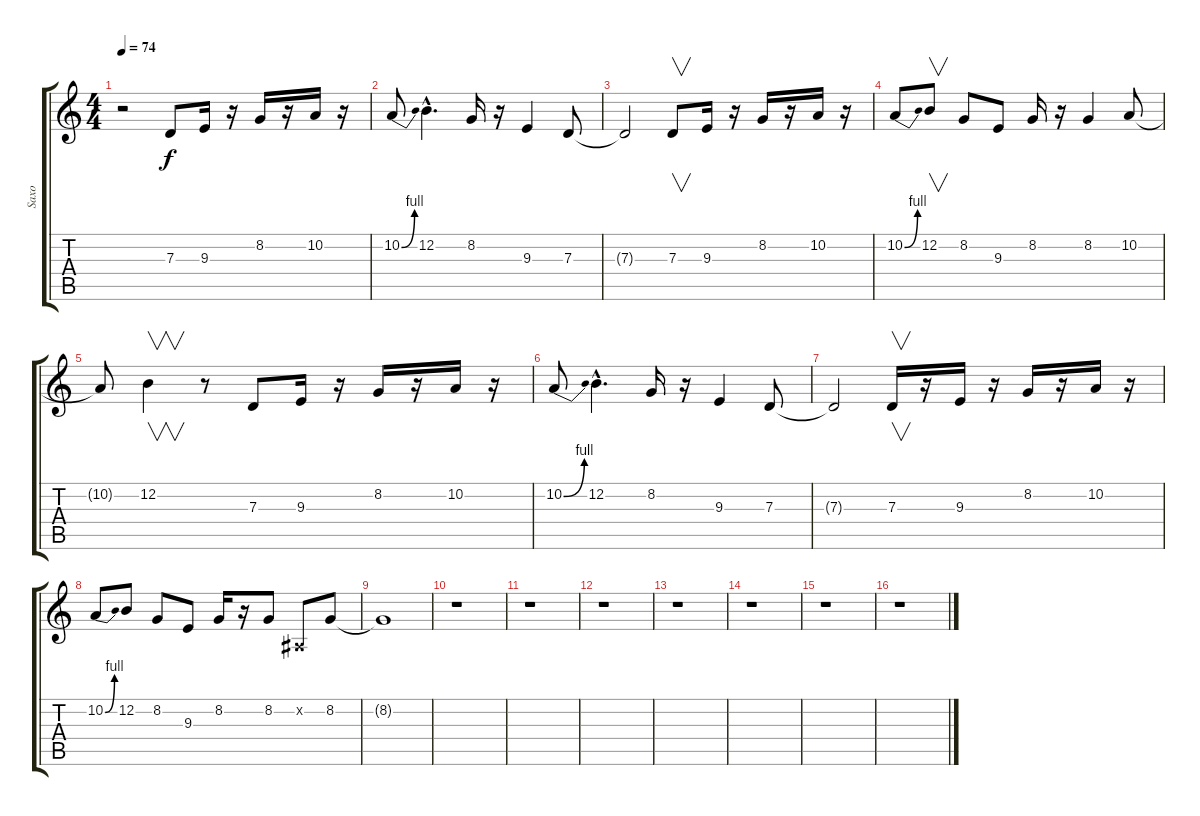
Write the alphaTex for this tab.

\track ("Saxo" "Saxo") {instrument tenorsax}
\staff {score tabs}
\tuning (E4 B3 G3 D3 A2 E2) {hide}
\ts (4 4)
\tempo 74
\clef g2
\ks c
r.2{dy f instrument tenorsax} 7.3.8 9.3.16 r.16 8.2.16 r.16 10.2.16 r.16 |
10.2{be (bend 0 0 60 4)}.8 12.2{hac}.4{d} 8.2.16 r.16 9.3.4 7.3.8 |
7.3{t}.2 7.3.8{v} 9.3.16 r.16 8.2.16 r.16 10.2.16 r.16 |
10.2{be (bend 0 0 60 4)}.8 12.2.8{v} 8.2.8 9.3.8 8.2.16 r.16 8.2.4 10.2.8 |
10.2{t}.8 12.2.4{v} r.8 7.3.8 9.3.16 r.16 8.2.16 r.16 10.2.16 r.16 |
10.2{be (bend 0 0 60 4)}.8 12.2{hac}.4{d} 8.2.16 r.16 9.3.4 7.3.8 |
7.3{t}.2 7.3.16{v} r.16 9.3.16 r.16 8.2.16 r.16 10.2.16 r.16 |
10.2{be (bend 0 0 60 4)}.8 12.2.8 8.2.8 9.3.8 8.2.16 r.16 8.2.8 -1.2{x}.8 8.2.8 |
8.2{t}.1 |
r.1 |
r.1 |
r.1 |
r.1 |
r.1 |
r.1 |
r.1
